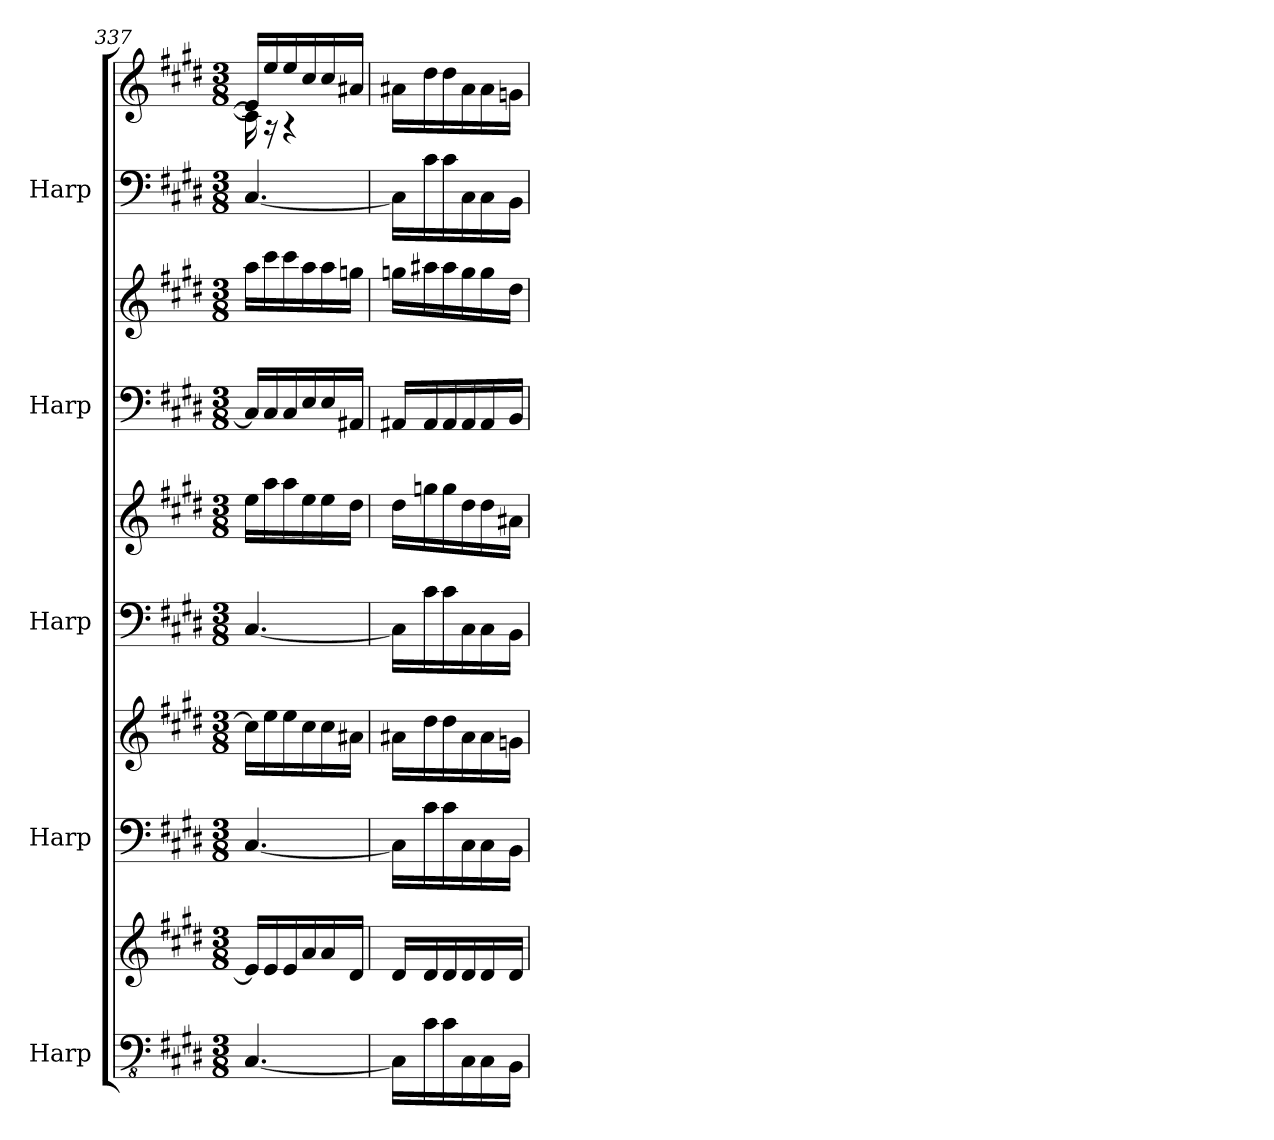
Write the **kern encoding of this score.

**kern	**kern	**kern	**kern	**kern	**kern	**kern	**kern	**kern	**kern
*part5	*part5	*part4	*part4	*part3	*part3	*part2	*part2	*part1	*part1
*staff10	*staff9	*staff8	*staff7	*staff6	*staff5	*staff4	*staff3	*staff2	*staff1
*I"Harp	*	*I"Harp	*	*I"Harp	*	*I"Harp	*	*I"Harp	*
*I'Hp	*	*I'Hp	*	*I'Hp	*	*I'Hp	*	*I'Hp	*
!!LO:PB:g=z
*clefFv4	*clefG2	*clefF4	*clefG2	*clefF4	*clefG2	*clefF4	*clefG2	*clefF4	*clefG2
*k[f#c#g#d#]	*k[f#c#g#d#]	*k[f#c#g#d#]	*k[f#c#g#d#]	*k[f#c#g#d#]	*k[f#c#g#d#]	*k[f#c#g#d#]	*k[f#c#g#d#]	*k[f#c#g#d#]	*k[f#c#g#d#]
*M3/8	*M3/8	*M3/8	*M3/8	*M3/8	*M3/8	*M3/8	*M3/8	*M3/8	*M3/8
=337	=337	=337	=337	=337	=337	=337	=337	=337	=337
*	*	*	*	*	*	*	*	*	*^
[4.CC#/	16e/LL]	[4.C#/	16cc#\LL]	[4.C#/	16ee\LL	16C#/LL]	16aa\LL	[4.C#/	16e/LL]	16c#\]
.	16e/	.	16ee\	.	16aa\	16C#/	16ccc#\	.	16ee/	16r
.	16e/	.	16ee\	.	16aa\	16C#/	16ccc#\	.	16ee/	4r
.	16a/	.	16cc#\	.	16ee\	16E/	16aa\	.	16cc#/	.
.	16a/	.	16cc#\	.	16ee\	16E/	16aa\	.	16cc#/	.
.	16d#/JJ	.	16a#X\JJ	.	16dd#\JJ	16AA#X/JJ	16ggn\JJ	.	16a#X/JJ	.
*	*	*	*	*	*	*	*	*	*v	*v
=338	=338	=338	=338	=338	=338	=338	=338	=338	=338
16CC#\LL]	16d#/LL	16C#\LL]	16a#X\LL	16C#\LL]	16dd#\LL	16AA#X/LL	16ggn\LL	16C#\LL]	16a#X\LL
16C#\	16d#/	16c#\	16dd#\	16c#\	16ggn\	16AA#/	16aa#X\	16c#\	16dd#\
16C#\	16d#/	16c#\	16dd#\	16c#\	16gg\	16AA#/	16aa#\	16c#\	16dd#\
16CC#\	16d#/	16C#\	16a#\	16C#\	16dd#\	16AA#/	16gg\	16C#\	16a#\
16CC#\	16d#/	16C#\	16a#\	16C#\	16dd#\	16AA#/	16gg\	16C#\	16a#\
16BBB\JJ	16d#/JJ	16BB\JJ	16gn\JJ	16BB\JJ	16a#X\JJ	16BB/JJ	16dd#\JJ	16BB\JJ	16gn\JJ
=	=	=	=	=	=	=	=	=	=
*-	*-	*-	*-	*-	*-	*-	*-	*-	*-
